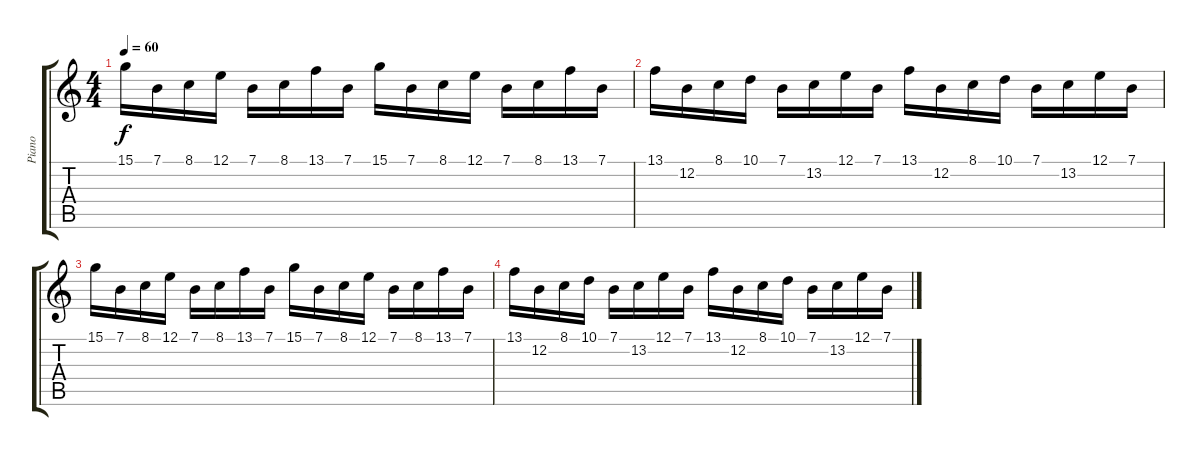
\track ("Piano" "Piano") {instrument acousticgrandpiano bank 255}
\staff {score tabs}
\tuning (E4 B3 G3 D3 A2 E2) {hide}
\ts (4 4)
\tempo 60
\clef g2
\ks c
15.1.16{dy f} 7.1.16 8.1.16 12.1.16 7.1.16 8.1.16 13.1.16 7.1.16 15.1.16 7.1.16 8.1.16 12.1.16 7.1.16 8.1.16 13.1.16 7.1.16 |
13.1.16 12.2.16 8.1.16 10.1.16 7.1.16 13.2.16 12.1.16 7.1.16 13.1.16 12.2.16 8.1.16 10.1.16 7.1.16 13.2.16 12.1.16 7.1.16 |
15.1.16 7.1.16 8.1.16 12.1.16 7.1.16 8.1.16 13.1.16 7.1.16 15.1.16 7.1.16 8.1.16 12.1.16 7.1.16 8.1.16 13.1.16 7.1.16 |
13.1.16 12.2.16 8.1.16 10.1.16 7.1.16 13.2.16 12.1.16 7.1.16 13.1.16 12.2.16 8.1.16 10.1.16 7.1.16 13.2.16 12.1.16 7.1.16
